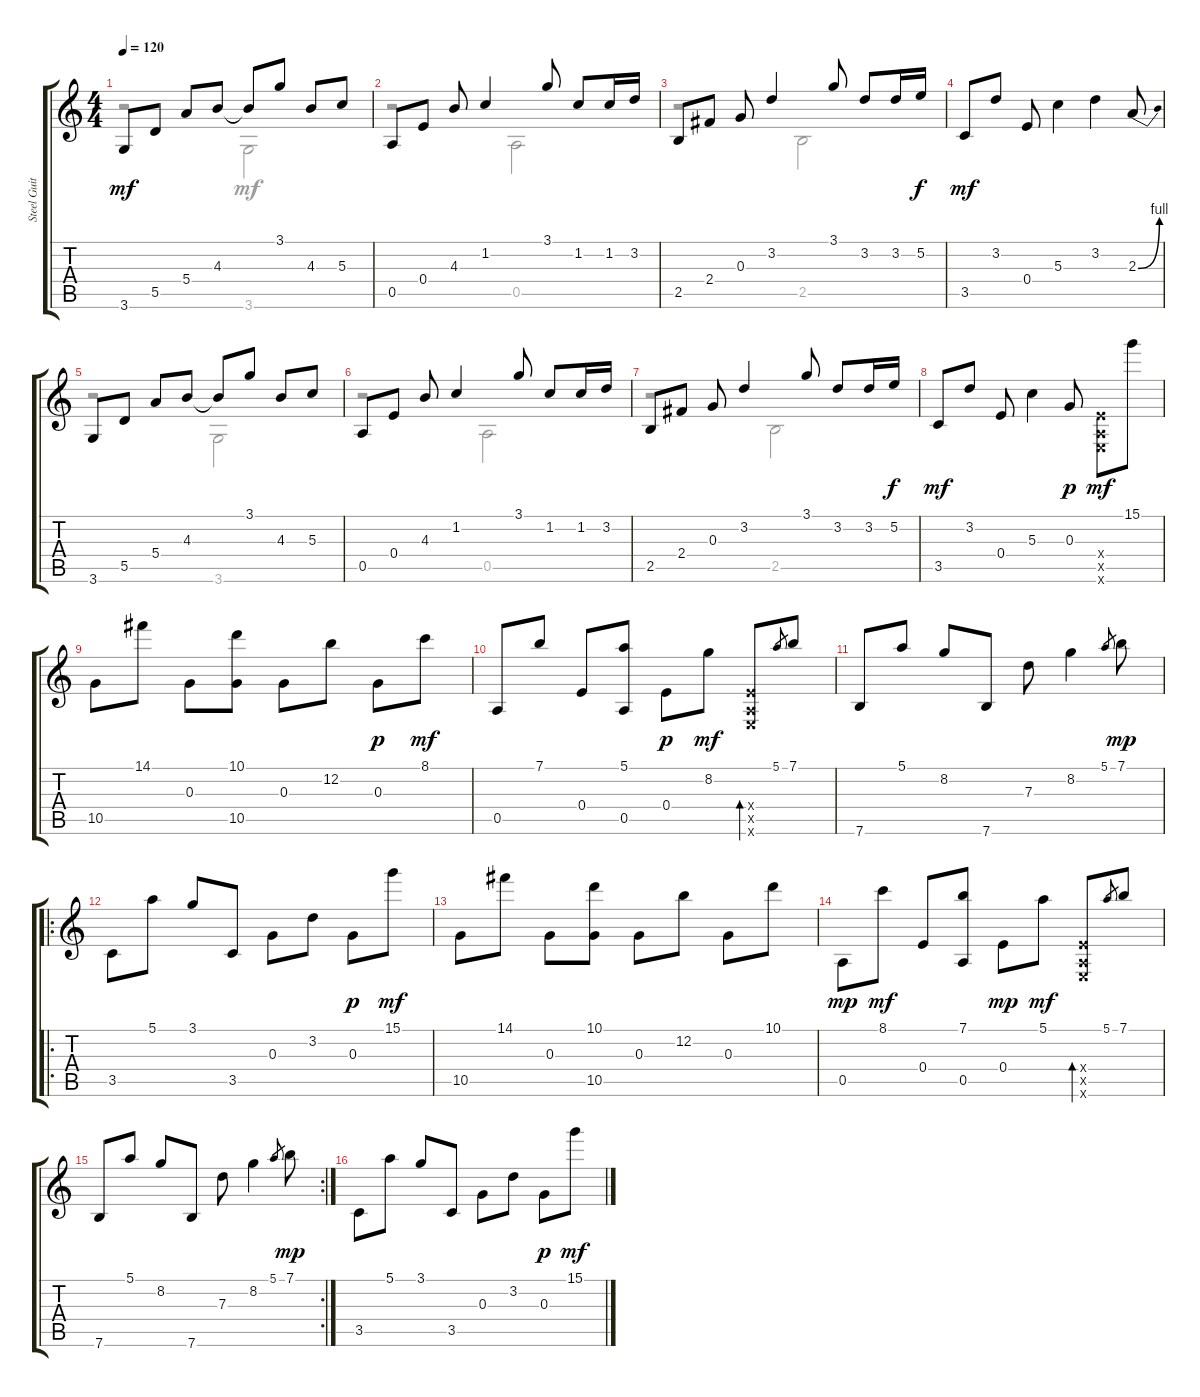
\track ("Steel Guitar" "Steel Guit") {instrument acousticguitarsteel}
\staff {score tabs}
\tuning (E4 B3 G3 E3 A2 E2) {hide}
\voice
\ts (4 4)
\tempo 120
\clef g2
\ks c
3.6.8{dy mf} 5.5.8 5.4.8 4.3.8 4.3{t}.8 3.1.8 4.3.8 5.3.8 |
0.5.8 0.4.8 4.3.8 1.2.4 3.1.8 1.2.8 1.2.16 3.2.16 |
2.5.8 2.4.8 0.3.8 3.2.4 3.1.8 3.2.8 3.2.16 5.2.16{dy f} |
3.5.8{dy mf} 3.2.8 0.4.8 5.3.4 3.2.4 2.3{be (bend 0 0 60 4)}.8 |
3.6.8 5.5.8 5.4.8 4.3.8 4.3{t}.8 3.1.8 4.3.8 5.3.8 |
0.5.8 0.4.8 4.3.8 1.2.4 3.1.8 1.2.8 1.2.16 3.2.16 |
2.5.8 2.4.8 0.3.8 3.2.4 3.1.8 3.2.8 3.2.16 5.2.16{dy f} |
3.5.8{dy mf} 3.2.8 0.4.8 5.3.4 0.3.8{dy p} (0.4{x} 0.5{x} 0.6{x}).8{dy mf} 15.1.8 |
10.5.8 14.1.8 0.3.8 (10.1 10.5).8 0.3.8 12.2.8 0.3.8{dy p} 8.1.8{dy mf} |
0.5.8 7.1.8 0.4.8 (5.1 0.5).8 0.4.8{dy p} 8.2.8{dy mf} (0.4{x} 0.5{x} 0.6{x}).8{bd 30} 5.1.8{gr} 7.1.8 |
7.6.8 5.1.8 8.2.8 7.6.8 7.3.8 8.2.4 5.1.8{gr} 7.1.8{dy mp} |
\ro
3.5.8 5.1.8 3.1.8 3.5.8 0.3.8 3.2.8 0.3.8{dy p} 15.1.8{dy mf} |
10.5.8 14.1.8 0.3.8 (10.1 10.5).8 0.3.8 12.2.8 0.3.8 10.1.8 |
0.5.8{dy mp} 8.1.8{dy mf} 0.4.8 (7.1 0.5).8 0.4.8{dy mp} 5.1.8{dy mf} (0.4{x} 0.5{x} 0.6{x}).8{bd 30} 5.1.8{gr} 7.1.8 |
\rc 2
7.6.8 5.1.8 8.2.8 7.6.8 7.3.8 8.2.4 5.1.8{gr} 7.1.8{dy mp} |
3.5.8 5.1.8 3.1.8 3.5.8 0.3.8 3.2.8 0.3.8{dy p} 15.1.8{dy mf}
\voice
\clef g2
\ottava regular
\simile none
\ks c
r.2{dy mf} 3.6.2 |
r.2 0.5.2 |
r.2 2.5.2 |
|
r.2 3.6.2 |
r.2 0.5.2 |
r.2 2.5.2 |
|
|
|
|
|
|
|
|
